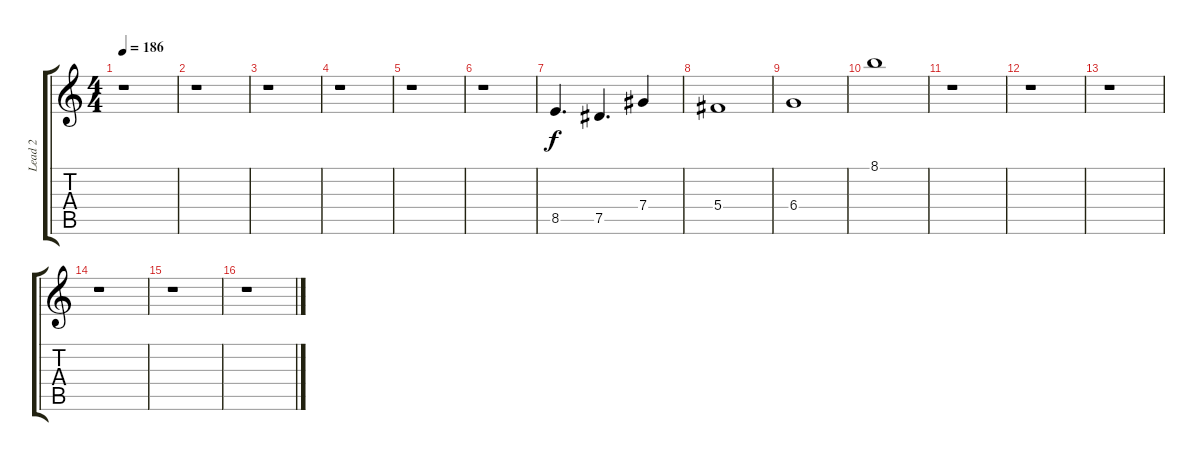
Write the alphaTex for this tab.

\track ("Lead 2" "Lead 2") {instrument overdrivenguitar}
\staff {score tabs}
\tuning (Eb4 Bb3 Gb3 Db3 Ab2 Eb2) {hide}
\ts (4 4)
\tempo 186
\clef g2
\ks c
r.1{dy fff} |
r.1 |
r.1 |
r.1 |
r.1 |
r.1 |
8.5.4{d dy f} 7.5.4{d} 7.4.4 |
5.4.1 |
6.4.1 |
8.1.1 |
r.1 |
r.1 |
r.1 |
r.1 |
r.1 |
r.1
